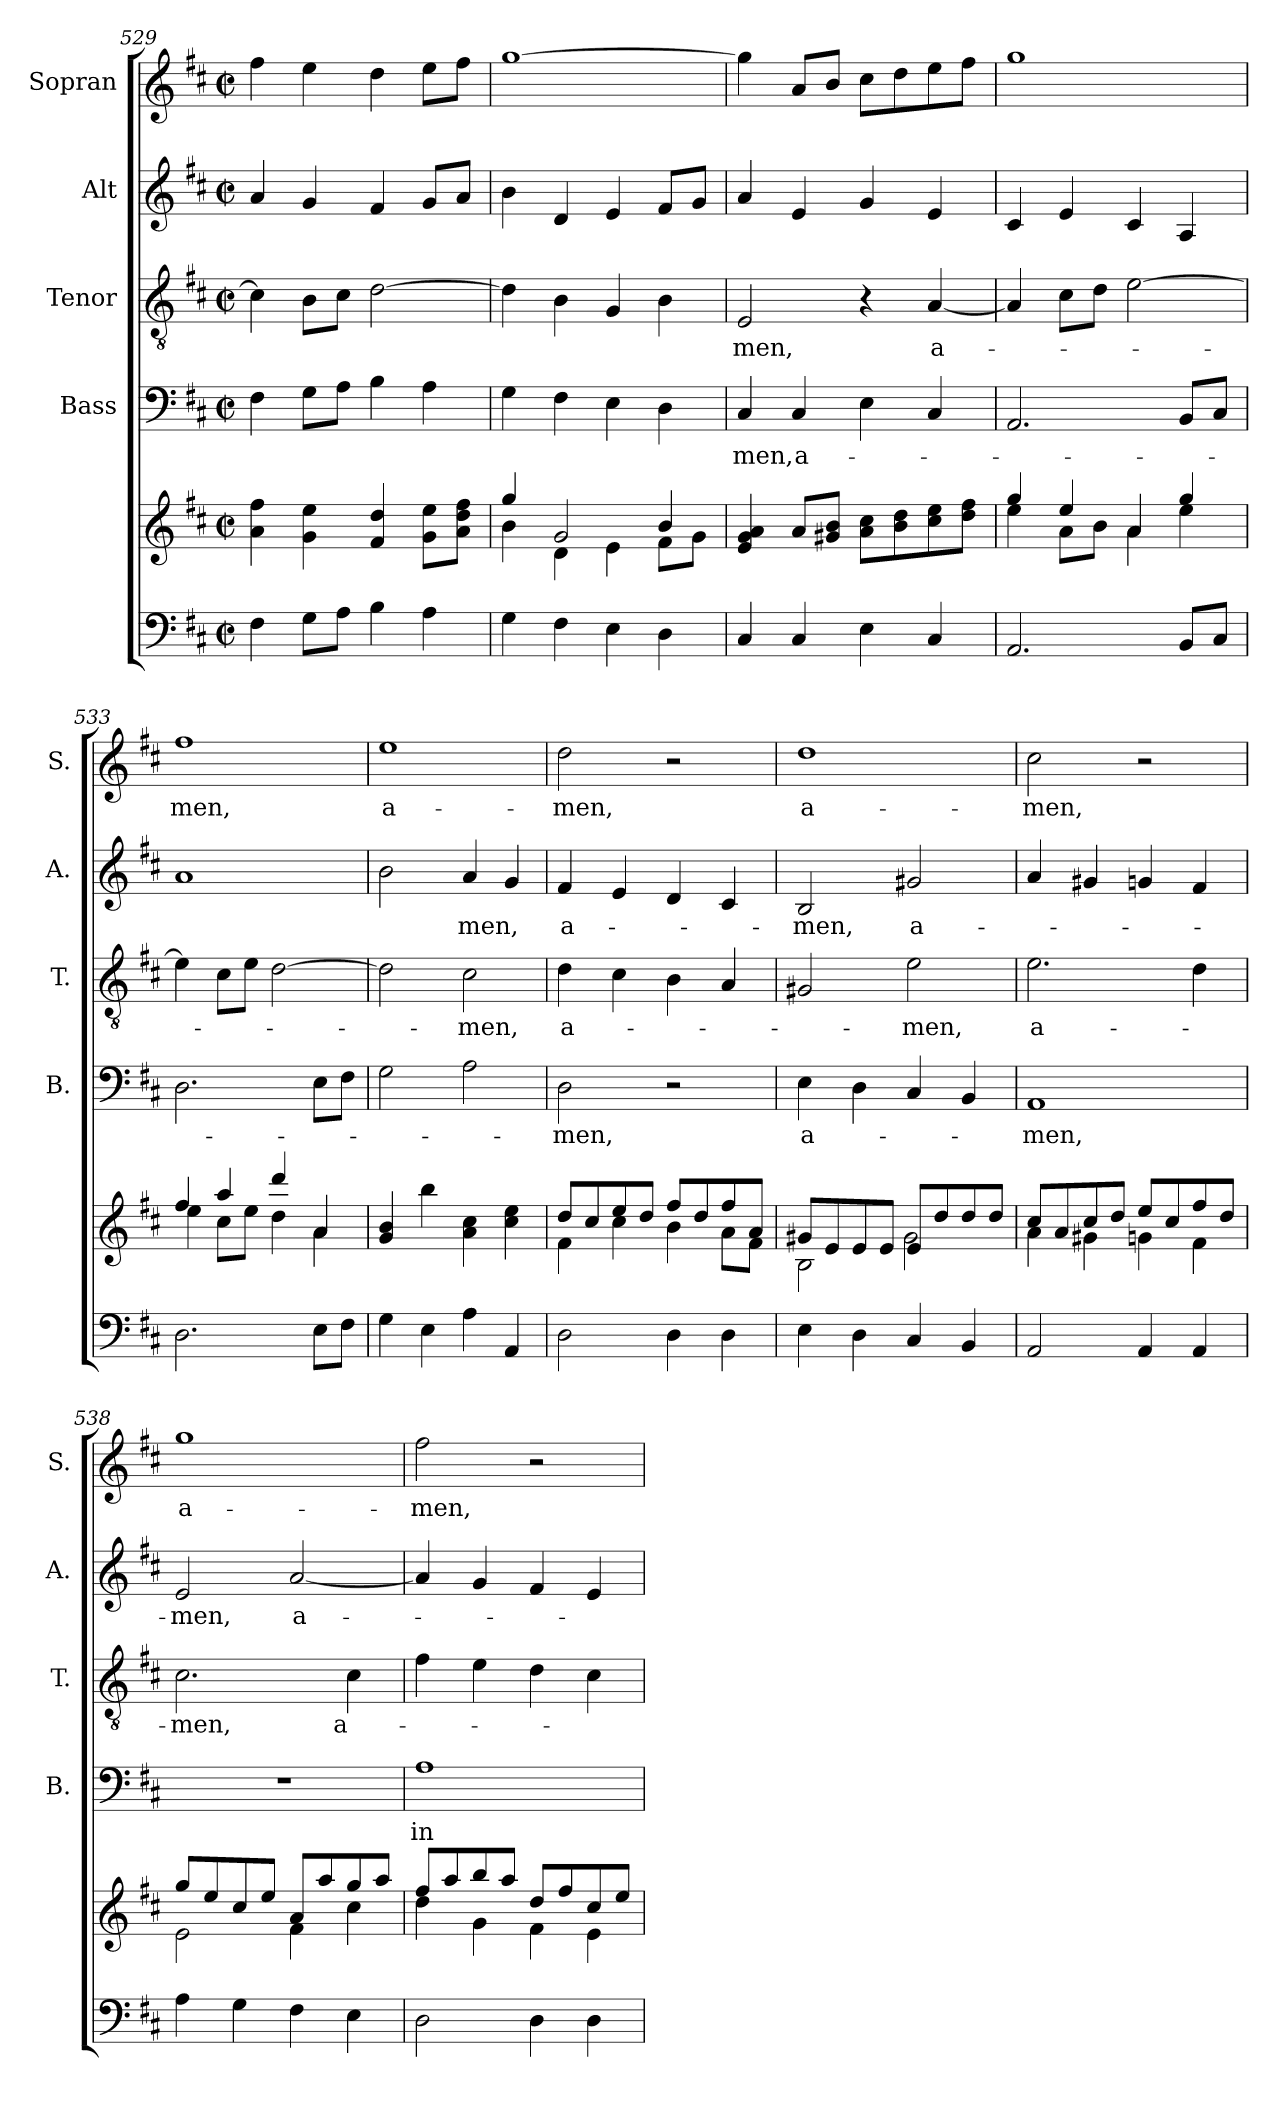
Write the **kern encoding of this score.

**kern	**kern	**kern	**text	**kern	**text	**kern	**text	**kern	**text
*part5	*part5	*part4	*part4	*part3	*part3	*part2	*part2	*part1	*part1
*staff6	*staff5	*staff4	*staff4	*staff3	*staff3	*staff2	*staff2	*staff1	*staff1
*	*	*I"Bass	*	*I"Tenor	*	*I"Alt	*	*I"Sopran	*
*	*	*I'B.	*	*I'T.	*	*I'A.	*	*I'S.	*
!!LO:LB:g=z
*clefF4	*clefG2	*clefF4	*	*clefGv2	*	*clefG2	*	*clefG2	*
*k[f#c#]	*k[f#c#]	*k[f#c#]	*	*k[f#c#]	*	*k[f#c#]	*	*k[f#c#]	*
*D:	*D:	*D:	*	*D:	*	*D:	*	*D:	*
*M2/2	*M2/2	*M2/2	*	*M2/2	*	*M2/2	*	*M2/2	*
*met(c|)	*met(c|)	*met(c|)	*	*met(c|)	*	*met(c|)	*	*met(c|)	*
=529	=529	=529	=529	=529	=529	=529	=529	=529	=529
4F#\	4a\ 4ff#\	4F#\	.	4c#\]	.	4a/	.	4ff#\	.
8G\L	4g\ 4ee\	8G\L	.	8B\L	.	4g/	.	4ee\	.
8A\J	.	8A\J	.	8c#\J	.	.	.	.	.
4B\	4f#/ 4dd/	4B\	.	[2d\	.	4f#/	.	4dd\	.
4A\	8g\ 8ee\L	4A\	.	.	.	8g/L	.	8ee\L	.
.	8a\ 8dd\ 8ff#\J	.	.	.	.	8a/J	.	8ff#\J	.
=530	=530	=530	=530	=530	=530	=530	=530	=530	=530
*	*^	*	*	*	*	*	*	*	*
4G\	4gg/	4b\	4G\	.	4d\]	.	4b\	.	[1gg	.
4F#\	2g/	4d\	4F#\	.	4B\	.	4d/	.	.	.
4E\	.	4e\	4E\	.	4G/	.	4e/	.	.	.
4D\	4b/	8f#\L	4D\	.	4B\	.	8f#/L	.	.	.
.	.	8g\J	.	.	.	.	8g/J	.	.	.
=531	=531	=531	=531	=531	=531	=531	=531	=531	=531	=531
!	!	!	!	!LO:LY:b	!	!LO:LY:b	!	!	!	!
*	*v	*v	*	*	*	*	*	*	*	*
4C#/	4e/ 4g/ 4a/	4C#/	-men,	2E/	-men,	4a/	.	4gg\]	.
!	!	!	!LO:LY:b	!	!	!	!	!	!
4C#/	8a/L	4C#/	a-	.	.	4e/	.	8a/L	.
.	8g#X/ 8b/J	.	.	.	.	.	.	8b/J	.
4E\	8a\ 8cc#\L	4E\	.	4r	.	4g/	.	8cc#\L	.
.	8b\ 8dd\	.	.	.	.	.	.	8dd\	.
!	!	!	!	!	!LO:LY:b	!	!	!	!
4C#/	8cc#\ 8ee\	4C#/	.	[4A/	a-	4e/	.	8ee\	.
.	8dd\ 8ff#\J	.	.	.	.	.	.	8ff#\J	.
=532	=532	=532	=532	=532	=532	=532	=532	=532	=532
*	*^	*	*	*	*	*	*	*	*
2.AA/	4gg/	4ee\	2.AA/	.	4A/]	.	4c#/	.	1gg	.
.	4ee/	8a\L	.	.	8c#\L	.	4e/	.	.	.
.	.	8b\J	.	.	8d\J	.	.	.	.	.
.	4a/	4a\	.	.	[2e\	.	4c#/	.	.	.
8BB/L	4gg/	4ee\	8BB/L	.	.	.	4A/	.	.	.
8C#/J	.	.	8C#/J	.	.	.	.	.	.	.
=533	=533	=533	=533	=533	=533	=533	=533	=533	=533	=533
!	!	!	!	!	!	!	!	!	!	!LO:LY:b
2.D\	4ff#/	4ee\	2.D\	.	4e\]	.	1a	.	1ff#	-men,
.	4aa/	8cc#\L	.	.	8c#\L	.	.	.	.	.
.	.	8ee\J	.	.	8e\J	.	.	.	.	.
.	4ddd/	4dd\	.	.	[2d\	.	.	.	.	.
8E\L	4a/	4a\	8E\L	.	.	.	.	.	.	.
8F#\J	.	.	8F#\J	.	.	.	.	.	.	.
*	*v	*v	*	*	*	*	*	*	*	*
=534	=534	=534	=534	=534	=534	=534	=534	=534	=534
!	!	!	!	!	!	!	!	!	!LO:LY:b
4G\	4g/ 4b/	2G\	.	2d\]	.	2b\	.	1ee	a-
4E\	4bb\	.	.	.	.	.	.	.	.
!	!	!	!	!	!LO:LY:b	!	!LO:LY:b	!	!
4A\	4a\ 4cc#\	2A\	.	2c#\	-men,	4a/	-men,	.	.
4AA/	4cc#\ 4ee\	.	.	.	.	4g/	.	.	.
!!LO:PB:g=z
=535	=535	=535	=535	=535	=535	=535	=535	=535	=535
*	*^	*	*	*	*	*	*	*	*
!	!	!	!	!LO:LY:b	!	!LO:LY:b	!	!LO:LY:b	!	!LO:LY:b
2D\	8dd/L	4f#\	2D\	-men,	4d\	a-	4f#/	a-	2dd\	-men,
.	8cc#/	.	.	.	.	.	.	.	.	.
.	8ee/	4cc#\	.	.	4c#\	.	4e/	.	.	.
.	8dd/J	.	.	.	.	.	.	.	.	.
4D\	8ff#/L	4b\	2r	.	4B\	.	4d/	.	2r	.
.	8dd/	.	.	.	.	.	.	.	.	.
4D\	8ff#/	8a\L	.	.	4A/	.	4c#/	.	.	.
.	8a/J	8f#\J	.	.	.	.	.	.	.	.
=536	=536	=536	=536	=536	=536	=536	=536	=536	=536	=536
!	!	!	!	!LO:LY:b	!	!	!	!LO:LY:b	!	!LO:LY:b
4E\	8g#X/L	2B\	4E\	a-	2G#X/	.	2B/	-men,	1dd	a-
.	8e/	.	.	.	.	.	.	.	.	.
4D\	8e/	.	4D\	.	.	.	.	.	.	.
.	8e/J	.	.	.	.	.	.	.	.	.
!	!	!	!	!	!	!LO:LY:b	!	!LO:LY:b	!	!
4C#/	8e/L	2g#\	4C#/	.	2e\	-men,	2g#X/	a-	.	.
.	8dd/	.	.	.	.	.	.	.	.	.
4BB/	8dd/	.	4BB/	.	.	.	.	.	.	.
.	8dd/J	.	.	.	.	.	.	.	.	.
=537	=537	=537	=537	=537	=537	=537	=537	=537	=537	=537
!	!	!	!	!LO:LY:b	!	!LO:LY:b	!	!	!	!LO:LY:b
2AA/	8cc#/L	4a\	1AA	-men,	2.e\	a-	4a/	.	2cc#\	-men,
.	8a/	.	.	.	.	.	.	.	.	.
.	8cc#/	4g#X\	.	.	.	.	4g#X/	.	.	.
.	8dd/J	.	.	.	.	.	.	.	.	.
4AA/	8ee/L	4gn\	.	.	.	.	4gn/	.	2r	.
.	8cc#/	.	.	.	.	.	.	.	.	.
4AA/	8ff#/	4f#\	.	.	4d\	.	4f#/	.	.	.
.	8dd/J	.	.	.	.	.	.	.	.	.
=538	=538	=538	=538	=538	=538	=538	=538	=538	=538	=538
!	!	!	!	!	!	!LO:LY:b	!	!LO:LY:b	!	!LO:LY:b
4A\	8gg/L	2e\	1r	.	2.c#\	-men,	2e/	-men,	1gg	a-
.	8ee/	.	.	.	.	.	.	.	.	.
4G\	8cc#/	.	.	.	.	.	.	.	.	.
.	8ee/J	.	.	.	.	.	.	.	.	.
!	!	!	!	!	!	!	!	!LO:LY:b	!	!
4F#\	8a/L	4f#\	.	.	.	.	[2a/	a-	.	.
.	8aa/	.	.	.	.	.	.	.	.	.
!	!	!	!	!	!	!LO:LY:b	!	!	!	!
4E\	8gg/	4cc#\	.	.	4c#\	a-	.	.	.	.
.	8aa/J	.	.	.	.	.	.	.	.	.
=539	=539	=539	=539	=539	=539	=539	=539	=539	=539	=539
!	!	!	!	!LO:LY:b	!	!	!	!	!	!LO:LY:b
2D\	8ff#/L	4dd\	1A	in	4f#\	.	4a/]	.	2ff#\	-men,
.	8aa/	.	.	.	.	.	.	.	.	.
.	8bb/	4g\	.	.	4e\	.	4g/	.	.	.
.	8aa/J	.	.	.	.	.	.	.	.	.
4D\	8dd/L	4f#\	.	.	4d\	.	4f#/	.	2r	.
.	8ff#/	.	.	.	.	.	.	.	.	.
4D\	8cc#/	4e\	.	.	4c#\	.	4e/	.	.	.
.	8ee/J	.	.	.	.	.	.	.	.	.
*	*v	*v	*	*	*	*	*	*	*	*
=	=	=	=	=	=	=	=	=	=
*-	*-	*-	*-	*-	*-	*-	*-	*-	*-
